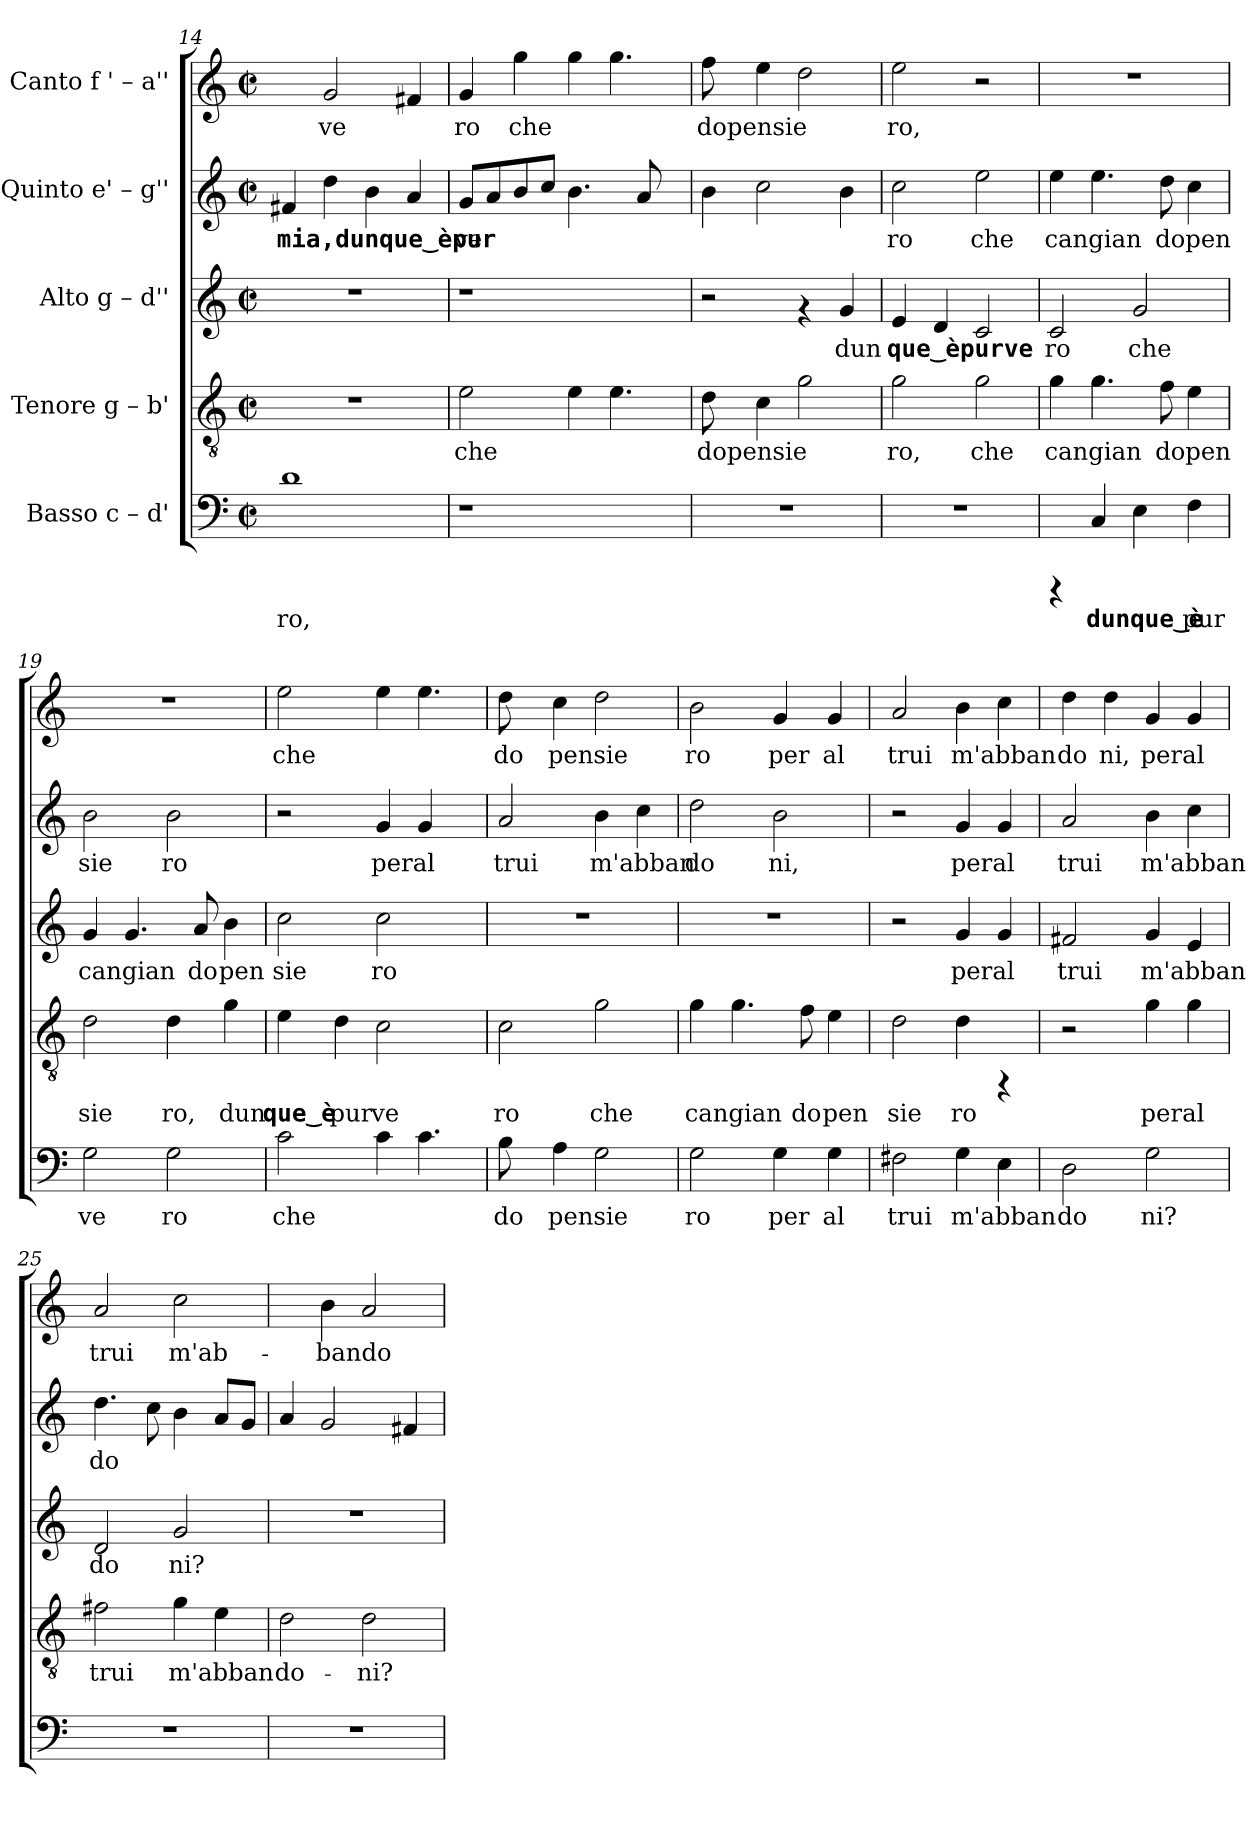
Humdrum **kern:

**kern	**text	**kern	**text	**kern	**text	**kern	**text	**kern	**text
*part5	*part5	*part4	*part4	*part3	*part3	*part2	*part2	*part1	*part1
*staff5	*staff5	*staff4	*staff4	*staff3	*staff3	*staff2	*staff2	*staff1	*staff1
*I"Basso  c – d'	*	*I"Tenore  g – b'	*	*I"Alto  g – d''	*	*I"Quinto  e' – g''	*	*I"Canto  f ' – a''	*
*clefF4	*	*clefGv2	*	*clefG2	*	*clefG2	*	*clefG2	*
*k[]	*	*k[]	*	*k[]	*	*k[]	*	*k[]	*
*C:	*	*C:	*	*C:	*	*C:	*	*C:	*
*M2/2	*	*M2/2	*	*M2/2	*	*M2/2	*	*M2/2	*
*met(c|)	*	*met(c|)	*	*met(c|)	*	*met(c|)	*	*met(c|)	*
=14	=14	=14	=14	=14	=14	=14	=14	=14	=14
!	!LO:LY:b:cj	!	!	!	!	!	!LO:LY:b:rj	!	!
1d	-ro,	1r	.	1r	.	4f#X/	mia,dunque‿èpur	4ryy	.
!	!	!	!	!	!	!	!LO:LY:b:rj	!	!LO:LY:b:rj
.	.	.	.	.	.	4dd\	.	2g/	ve-
!	!	!	!	!	!	!	!LO:LY:b:rj	!	!
.	.	.	.	.	.	4b\	.	.	.
!	!	!	!	!	!	!	!LO:LY:b:rj	!	!LO:LY:b:rj
.	.	.	.	.	.	4a/	.	4f#X/	--
=15	=15	=15	=15	=15	=15	=15	=15	=15	=15
!	!	!	!LO:LY:b:rj	!	!	!	!LO:LY:b:rj	!	!LO:LY:b:rj
1r	.	2e\	che	1r	.	8g/L	ve	4g/	-ro
!	!	!	!	!	!	!	!LO:LY:b:rj	!	!
.	.	.	.	.	.	8a/	.	.	.
!	!	!	!	!	!	!	!LO:LY:b:rj	!	!LO:LY:b:rj
.	.	.	.	.	.	8b/	.	4gg\	che
!	!	!	!	!	!	!	!LO:LY:b:rj	!	!
.	.	.	.	.	.	8cc/J	.	.	.
!	!	!	!	!	!	!	!LO:LY:b:rj	!	!
.	.	4e\	.	.	.	4.b\	.	4gg\	.
!	!	!	!LO:LY:b:rj	!	!	!	!	!	!LO:LY:b:rj
.	.	4.e\	-	.	.	.	.	4.gg\	-
!	!	!	!	!	!	!	!LO:LY:b:rj	!	!
.	.	.	.	.	.	8a/	.	.	.
8ryy	.	.	.	8ryy	.	8ryy	.	.	.
=16	=16	=16	=16	=16	=16	=16	=16	=16	=16
!	!	!	!LO:LY:b:rj	!	!	!	!LO:LY:b:rj	!	!LO:LY:b:rj
1r	.	8d\	-dopensie-	2r	.	4b\	.	8ff\	-dopensie-
.	.	8ryy	.	.	.	.	.	8ryy	.
!	!	!	!LO:LY:b:rj	!	!	!	!LO:LY:b:rj	!	!LO:LY:b:rj
.	.	4c\	--	.	.	2cc\	.	4ee\	--
!	!	!	!LO:LY:b:rj	!	!	!	!	!	!LO:LY:b:rj
.	.	2g\	--	4rf	.	.	.	2dd\	--
!	!	!	!	!	!LO:LY:b:cj	!	!LO:LY:b:rj	!	!
.	.	.	.	4g/	dun	4b\	.	.	.
=17	=17	=17	=17	=17	=17	=17	=17	=17	=17
!	!	!	!LO:LY:b:rj	!	!LO:LY:b:cj	!	!LO:LY:b:rj	!	!LO:LY:b:rj
1r	.	2g\	-ro,	4e/	que‿èpurve	2cc\	ro	2ee\	-ro,
!	!	!	!	!	!LO:LY:b:cj	!	!	!	!
.	.	.	.	4d/	.	.	.	.	.
!	!	!	!LO:LY:b:rj	!	!LO:LY:b:cj	!	!LO:LY:b:rj	!	!
.	.	2g\	che	2c/	.	2ee\	che	2r	.
=18	=18	=18	=18	=18	=18	=18	=18	=18	=18
!	!	!	!LO:LY:b:rj	!	!LO:LY:b:cj	!	!LO:LY:b:rj	!	!
4rCCC	.	4g\	cangian-	2c/	ro	4ee\	cangian	1r	.
!	!LO:LY:b:cj	!	!LO:LY:b:rj	!	!	!	!LO:LY:b:rj	!	!
4C/	dunque‿è	4.g\	--	.	.	4.ee\	.	.	.
!	!LO:LY:b:cj	!	!	!	!LO:LY:b:cj	!	!	!	!
4E\	.	.	.	2g/	che	.	.	.	.
!	!	!	!LO:LY:b:rj	!	!	!	!LO:LY:b:rj	!	!
.	.	8f\	-dopen-	.	.	8dd\	dopen	.	.
!	!LO:LY:b:cj	!	!LO:LY:b:rj	!	!	!	!LO:LY:b:rj	!	!
4F\	pur	4e\	--	.	.	4cc\	.	.	.
!!LO:LB:g=z
=19	=19	=19	=19	=19	=19	=19	=19	=19	=19
!	!LO:LY:b:cj	!	!LO:LY:b:rj	!	!LO:LY:b:cj	!	!LO:LY:b:rj	!	!
2G\	ve	2d\	-sie	4g/	cangian	2b\	sie	1r	.
!	!	!	!	!	!LO:LY:b:cj	!	!	!	!
.	.	.	.	4.g/	.	.	.	.	.
!	!LO:LY:b:cj	!	!LO:LY:b:rj	!	!	!	!LO:LY:b:rj	!	!
2G\	ro	4d\	ro,	.	.	2b\	ro	.	.
!	!	!	!	!	!LO:LY:b:cj	!	!	!	!
.	.	.	.	8a/	do	.	.	.	.
!	!	!	!LO:LY:b:rj	!	!LO:LY:b:cj	!	!	!	!
.	.	4g\	dun	4b\	pen	.	.	.	.
=20	=20	=20	=20	=20	=20	=20	=20	=20	=20
!	!LO:LY:b:cj	!	!LO:LY:b:rj	!	!LO:LY:b:cj	!	!	!	!LO:LY:b:rj
2c\	che	4e\	que‿è	2cc\	sie	2r	.	2ee\	che
!	!	!	!LO:LY:b:rj	!	!	!	!	!	!
.	.	4d\	pur	.	.	.	.	.	.
!	!	!	!LO:LY:b:rj	!	!LO:LY:b:cj	!	!LO:LY:b:rj	!	!
4c\	.	2c\	ve	2cc\	ro	4g/	per	4ee\	.
!	!LO:LY:b:cj	!	!	!	!	!	!LO:LY:b:rj	!	!LO:LY:b:rj
4.c\	.	.	.	.	.	4g/	al	4.ee\	.
.	.	8ryy	.	8ryy	.	8ryy	.	.	.
=21	=21	=21	=21	=21	=21	=21	=21	=21	=21
!	!LO:LY:b:cj	!	!LO:LY:b:rj	!	!	!	!LO:LY:b:rj	!	!LO:LY:b:rj
8B\	do	2c\	ro	1r	.	2a/	trui	8dd\	do
8ryy	.	.	.	.	.	.	.	8ryy	.
!	!LO:LY:b:cj	!	!	!	!	!	!	!	!LO:LY:b:rj
4A\	pensie	.	.	.	.	.	.	4cc\	pensie
!	!LO:LY:b:cj	!	!LO:LY:b:rj	!	!	!	!LO:LY:b:rj	!	!LO:LY:b:rj
2G\	.	2g\	che	.	.	4b\	m'abban	2dd\	.
!	!	!	!	!	!	!	!LO:LY:b:rj	!	!
.	.	.	.	.	.	4cc\	.	.	.
=22	=22	=22	=22	=22	=22	=22	=22	=22	=22
!	!LO:LY:b:cj	!	!LO:LY:b:rj	!	!	!	!LO:LY:b:rj	!	!LO:LY:b:rj
2G\	ro	4g\	cangian	1r	.	2dd\	do	2b\	ro
!	!	!	!LO:LY:b:rj	!	!	!	!	!	!
.	.	4.g\	.	.	.	.	.	.	.
!	!LO:LY:b:cj	!	!	!	!	!	!LO:LY:b:rj	!	!LO:LY:b:rj
4G\	per	.	.	.	.	2b\	ni,	4g/	per
!	!	!	!LO:LY:b:rj	!	!	!	!	!	!
.	.	8f\	do	.	.	.	.	.	.
!	!LO:LY:b:cj	!	!LO:LY:b:rj	!	!	!	!	!	!LO:LY:b:rj
4G\	al	4e\	pen	.	.	.	.	4g/	al
=23	=23	=23	=23	=23	=23	=23	=23	=23	=23
!	!LO:LY:b:cj	!	!LO:LY:b:rj	!	!	!	!	!	!LO:LY:b:rj
2F#X\	trui	2d\	sie	2r	.	2r	.	2a/	trui
!	!LO:LY:b:cj	!	!LO:LY:b:rj	!	!LO:LY:b:cj	!	!LO:LY:b:rj	!	!LO:LY:b:rj
4G\	m'abban	4d\	ro	4g/	per	4g/	per	4b\	m'abban
!	!LO:LY:b:cj	!	!	!	!LO:LY:b:cj	!	!LO:LY:b:rj	!	!LO:LY:b:rj
4E\	.	4rFF	.	4g/	al	4g/	al	4cc\	.
=24	=24	=24	=24	=24	=24	=24	=24	=24	=24
!	!LO:LY:b:cj	!	!	!	!LO:LY:b:cj	!	!LO:LY:b:rj	!	!LO:LY:b:rj
2D\	do	2r	.	2f#X/	trui	2a/	trui	4dd\	do
!	!	!	!	!	!	!	!	!	!LO:LY:b:rj
.	.	.	.	.	.	.	.	4dd\	ni,
!	!LO:LY:b:cj	!	!LO:LY:b:rj	!	!LO:LY:b:cj	!	!LO:LY:b:rj	!	!LO:LY:b:rj
2G\	ni?	4g\	per	4g/	m'abban	4b\	m'abban	4g/	per
!	!	!	!LO:LY:b:rj	!	!LO:LY:b:cj	!	!LO:LY:b:rj	!	!LO:LY:b:rj
.	.	4g\	al	4e/	.	4cc\	.	4g/	al
!!LO:PB:g=z
=25	=25	=25	=25	=25	=25	=25	=25	=25	=25
!	!	!	!LO:LY:b:rj	!	!LO:LY:b:cj	!	!LO:LY:b:rj	!	!LO:LY:b:rj
1r	.	2f#X\	trui	2d/	do	4.dd\	do	2a/	trui
!	!	!	!	!	!	!	!LO:LY:b:rj	!	!
.	.	.	.	.	.	8cc\	.	.	.
!	!	!	!LO:LY:b:rj	!	!LO:LY:b:cj	!	!LO:LY:b:rj	!	!LO:LY:b:rj
.	.	4g\	m'abban-	2g/	ni?	4b\	.	2cc\	m'ab-
!	!	!	!LO:LY:b:rj	!	!	!	!LO:LY:b:rj	!	!
.	.	4e\	--	.	.	8a/L	.	.	.
!	!	!	!	!	!	!	!LO:LY:b:rj	!	!
.	.	.	.	.	.	8g/J	.	.	.
=26	=26	=26	=26	=26	=26	=26	=26	=26	=26
!	!	!	!LO:LY:b:rj	!	!	!	!LO:LY:b:rj	!	!
1r	.	2d\	-do-	1r	.	4a/	.	4ryy	.
!	!	!	!	!	!	!	!LO:LY:b:rj	!	!LO:LY:b:rj
.	.	.	.	.	.	2g/	.	4b\	-bando-
!	!	!	!LO:LY:b:rj	!	!	!	!	!	!LO:LY:b:rj
.	.	2d\	-ni?	.	.	.	.	2a/	--
!	!	!	!	!	!	!	!LO:LY:b:rj	!	!
.	.	.	.	.	.	4f#X/	.	.	.
=	=	=	=	=	=	=	=	=	=
*-	*-	*-	*-	*-	*-	*-	*-	*-	*-
